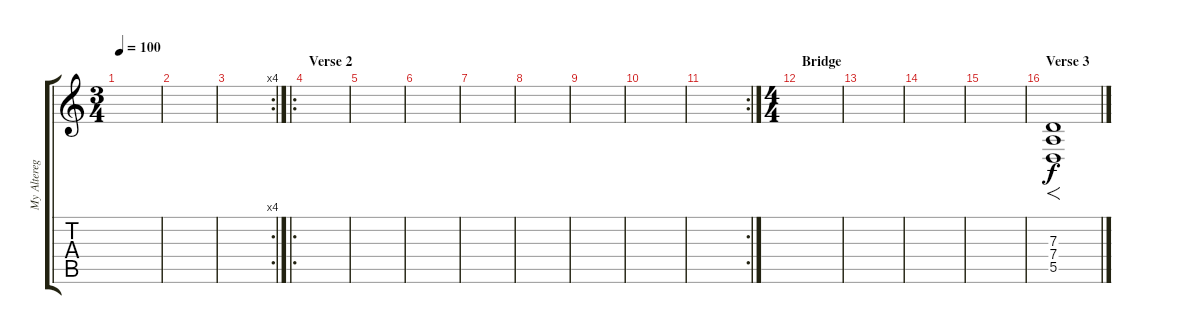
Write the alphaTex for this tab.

\track ("My Alterego At Keyboards" "My Altereg") {instrument stringensemble1}
\staff {score tabs}
\tuning (E4 B3 G3 D3 A2 E2) {hide}
\ts (3 4)
\tempo 100
\clef g2
\ks c
|
|
\rc 4
|
\ro
\section ("" "Verse 2")
|
|
|
|
|
|
|
\rc 2
|
\ts (4 4)
\section ("" "Bridge")
|
|
|
|
\section ("" "Verse 3")
(7.3 7.4 5.5).1{f}
